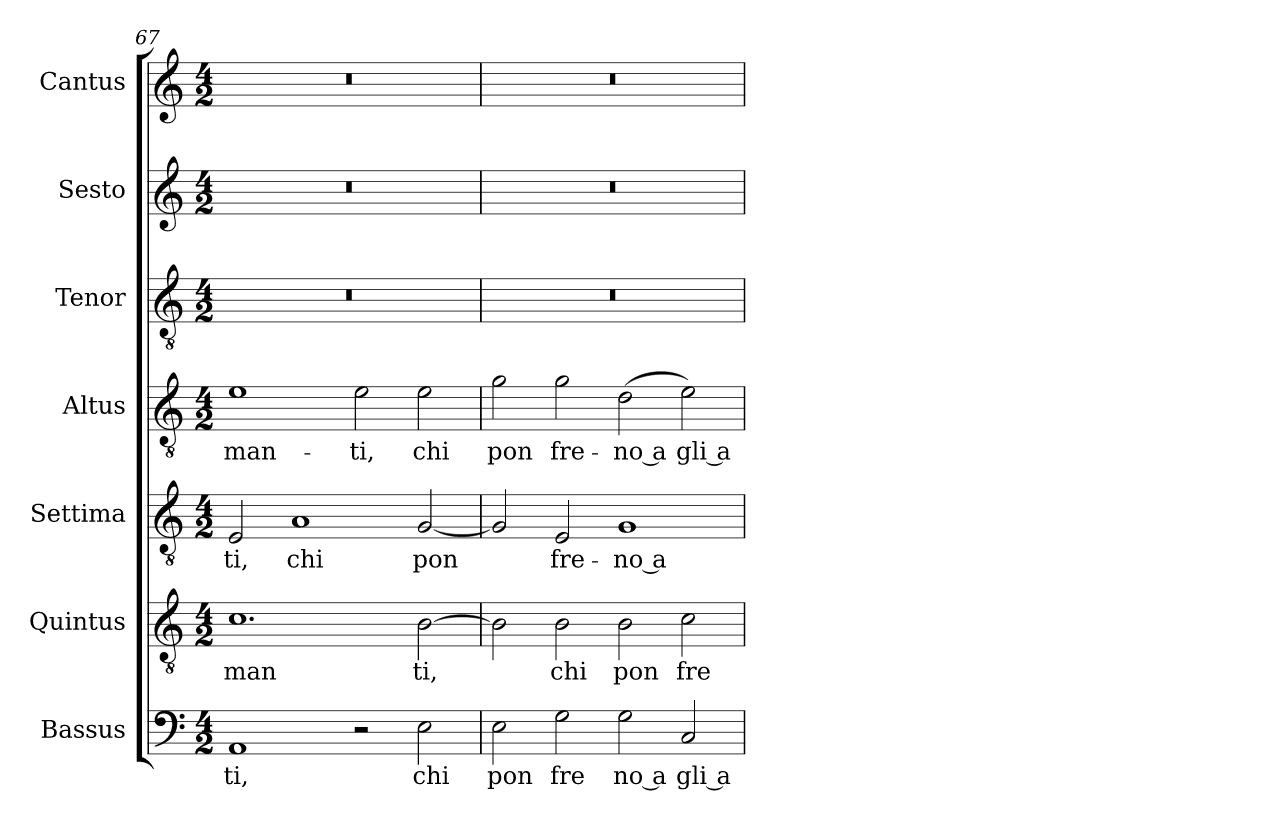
**kern	**text	**kern	**text	**kern	**text	**kern	**text	**kern	**kern	**kern
*part7	*part7	*part6	*part6	*part5	*part5	*part4	*part4	*part3	*part2	*part1
*staff7	*staff7	*staff6	*staff6	*staff5	*staff5	*staff4	*staff4	*staff3	*staff2	*staff1
*I"Bassus	*	*I"Quintus	*	*I"Settima	*	*I"Altus	*	*I"Tenor	*I"Sesto	*I"Cantus
*clefF4	*	*clefGv2	*	*clefGv2	*	*clefGv2	*	*clefGv2	*clefG2	*clefG2
*	*	*k[]	*	*k[]	*	*	*	*	*	*
*	*	*C:	*	*C:	*	*	*	*	*	*
*M4/2	*	*M4/2	*	*M4/2	*	*M4/2	*	*M4/2	*M4/2	*M4/2
=67	=67	=67	=67	=67	=67	=67	=67	=67	=67	=67
!	!LO:LY:b:cj	!	!LO:LY:b:cj	!	!LO:LY:b:cj	!	!LO:LY:b:cj	!	!	!
1AA	ti,	1.c	man	2E/	-ti,	1e	-man-	0r	0r	0r
!	!	!	!	!	!LO:LY:b:cj	!	!	!	!	!
.	.	.	.	1A	chi	.	.	.	.	.
!	!	!	!	!	!	!	!LO:LY:b:cj	!	!	!
2r	.	.	.	.	.	2e\	-ti,	.	.	.
!	!LO:LY:b:cj	!	!LO:LY:b:cj	!	!LO:LY:b	!	!LO:LY:b:cj	!	!	!
2E\	chi	[>2B\	ti,	[<2G/	pon	2e\	chi	.	.	.
=68	=68	=68	=68	=68	=68	=68	=68	=68	=68	=68
!	!LO:LY:b:cj	!	!	!	!	!	!LO:LY:b:cj	!	!	!
2E\	pon	2B\]	.	2G/]	.	2g\	pon	0r	0r	0r
!	!LO:LY:b:cj	!	!LO:LY:b:cj	!	!LO:LY:b:cj	!	!LO:LY:b:cj	!	!	!
2G\	fre	2B\	chi	2E/	fre-	2g\	fre-	.	.	.
!	!LO:LY:b:rj	!	!LO:LY:b:cj	!	!LO:LY:b:rj	!	!LO:LY:b:rj	!	!	!
2G\	no a	2B\	pon	1G	-no a	(<2d\	-no a	.	.	.
!	!LO:LY:b:rj	!	!LO:LY:b:cj	!	!	!	!LO:LY:b:rj	!	!	!
2C/	gli a	2c\	fre	.	.	2e\)	gli a-	.	.	.
=	=	=	=	=	=	=	=	=	=	=
*-	*-	*-	*-	*-	*-	*-	*-	*-	*-	*-
